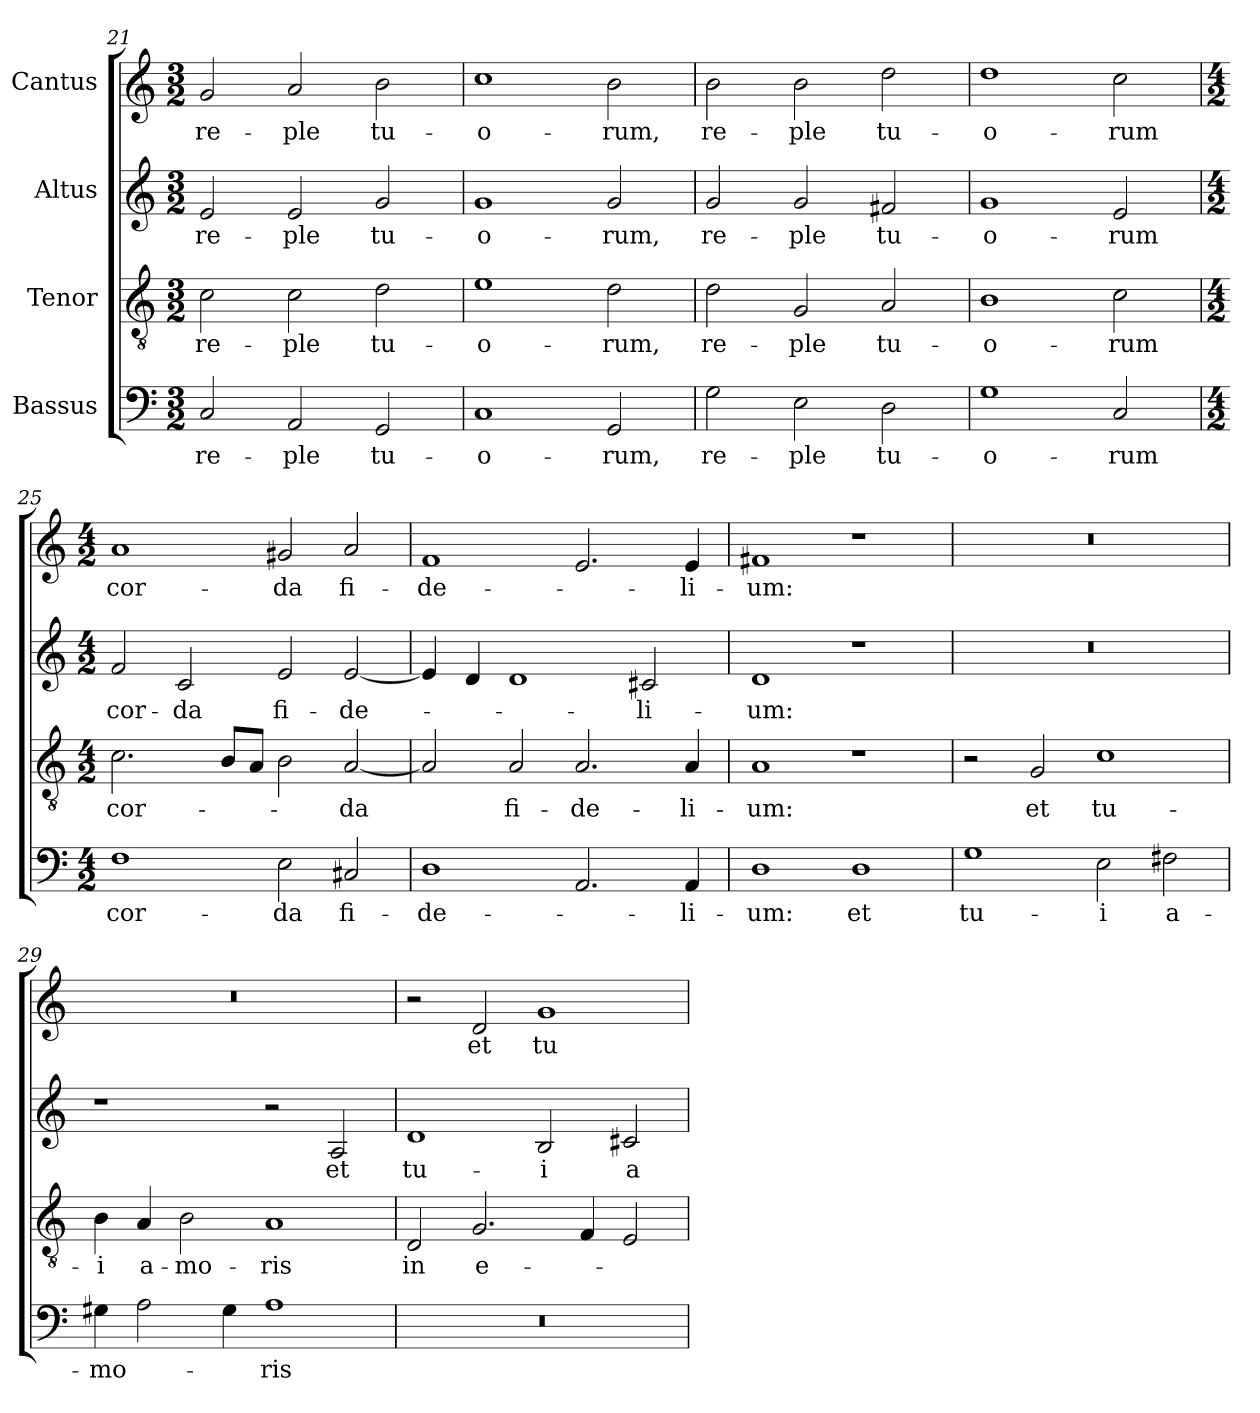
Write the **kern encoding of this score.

**kern	**text	**kern	**text	**kern	**text	**kern	**text
*part4	*part4	*part3	*part3	*part2	*part2	*part1	*part1
*staff4	*staff4	*staff3	*staff3	*staff2	*staff2	*staff1	*staff1
*I"Bassus	*	*I"Tenor	*	*I"Altus	*	*I"Cantus	*
*clefF4	*	*clefGv2	*	*clefG2	*	*clefG2	*
*k[]	*	*k[]	*	*k[]	*	*k[]	*
*M3/2	*	*M3/2	*	*M3/2	*	*M3/2	*
=21	=21	=21	=21	=21	=21	=21	=21
2C/	re-	2c\	re-	2e/	re-	2g/	re-
2AA/	-ple	2c\	-ple	2e/	-ple	2a/	-ple
2GG/	tu-	2d\	tu-	2g/	tu-	2b\	tu-
=22	=22	=22	=22	=22	=22	=22	=22
1C	-o-	1e	-o-	1g	-o-	1cc	-o-
2GG/	-rum,	2d\	-rum,	2g/	-rum,	2b\	-rum,
=23	=23	=23	=23	=23	=23	=23	=23
2G\	re-	2d\	re-	2g/	re-	2b\	re-
2E\	-ple	2G/	-ple	2g/	-ple	2b\	-ple
2D\	tu-	2A/	tu-	2f#X/	tu-	2dd\	tu-
=24	=24	=24	=24	=24	=24	=24	=24
1G	-o-	1B	-o-	1g	-o-	1dd	-o-
2C/	-rum	2c\	-rum	2e/	-rum	2cc\	-rum
!!LO:PB:g=z
=25	=25	=25	=25	=25	=25	=25	=25
*M4/2	*	*M4/2	*	*M4/2	*	*M4/2	*
1F	cor-	2.c\	cor-	2f/	cor-	1a	cor-
.	.	.	.	2c/	-da	.	.
.	.	8B/L	.	.	.	.	.
.	.	8A/J	.	.	.	.	.
2E\	-da	2B\	.	2e/	fi-	2g#X/	-da
2C#X/	fi-	[2A/	-da	[2e/	-de-	2a/	fi-
=26	=26	=26	=26	=26	=26	=26	=26
1D	-de-	2A/]	.	4e/]	.	1f	-de-
.	.	.	.	4d/	.	.	.
.	.	2A/	fi-	1d	.	.	.
2.AA/	.	2.A/	-de-	.	.	2.e/	.
.	.	.	.	2c#X/	-li-	.	.
4AA/	-li-	4A/	-li-	.	.	4e/	-li-
=27	=27	=27	=27	=27	=27	=27	=27
1D	-um:	1A	-um:	1d	-um:	1f#X	-um:
1D	et	1r	.	1r	.	1r	.
=28	=28	=28	=28	=28	=28	=28	=28
1G	tu-	2r	.	0r	.	0r	.
.	.	2G/	et	.	.	.	.
2E\	-i	1c	tu-	.	.	.	.
2F#X\	a-	.	.	.	.	.	.
=29	=29	=29	=29	=29	=29	=29	=29
4G#X\	-mo-	4B\	-i	1r	.	0r	.
2A\	.	4A/	a-	.	.	.	.
.	.	2B\	-mo-	.	.	.	.
4G#\	.	.	.	.	.	.	.
1A	-ris	1A	-ris	2r	.	.	.
.	.	.	.	2A/	et	.	.
=30	=30	=30	=30	=30	=30	=30	=30
0r	.	2D/	in	1d	tu-	2r	.
.	.	2.G/	e-	.	.	2d/	et
.	.	.	.	2B/	-i	1g	tu-
.	.	4F/	.	.	.	.	.
.	.	2E/	.	2c#X/	a-	.	.
=	=	=	=	=	=	=	=
*-	*-	*-	*-	*-	*-	*-	*-
